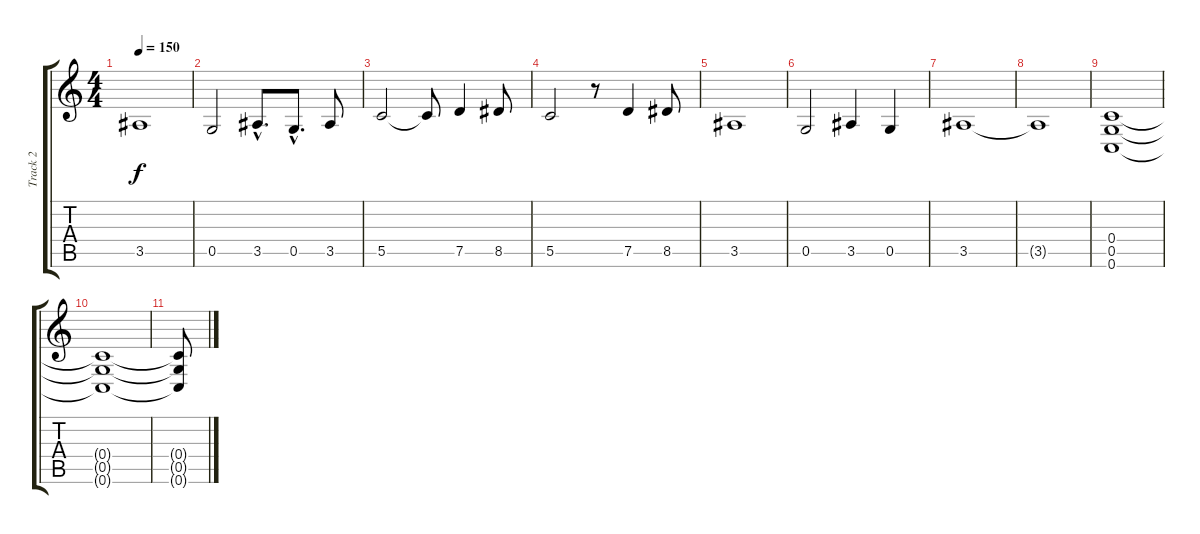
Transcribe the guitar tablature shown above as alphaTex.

\track ("Track 2" "Track 2") {instrument overdrivenguitar}
\staff {score tabs}
\tuning (D4 A3 F3 C3 G2 C2) {hide}
\ts (4 4)
\tempo 150
\clef g2
\ks c
3.5.1{dy f} |
0.5.2 3.5{hac}.8{d} 0.5{hac}.8{d} 3.5.8 |
5.5.2 5.5{t}.8 7.5.4 8.5.8 |
5.5.2 r.8 7.5.4 8.5.8 |
3.5.1 |
0.5.2 3.5.4 0.5.4 |
3.5.1 |
3.5{t}.1 |
(0.4 0.5 0.6).1 |
(0.4{t} 0.5{t} 0.6{t}).1 |
(0.4{t} 0.5{t} 0.6{t}).8
